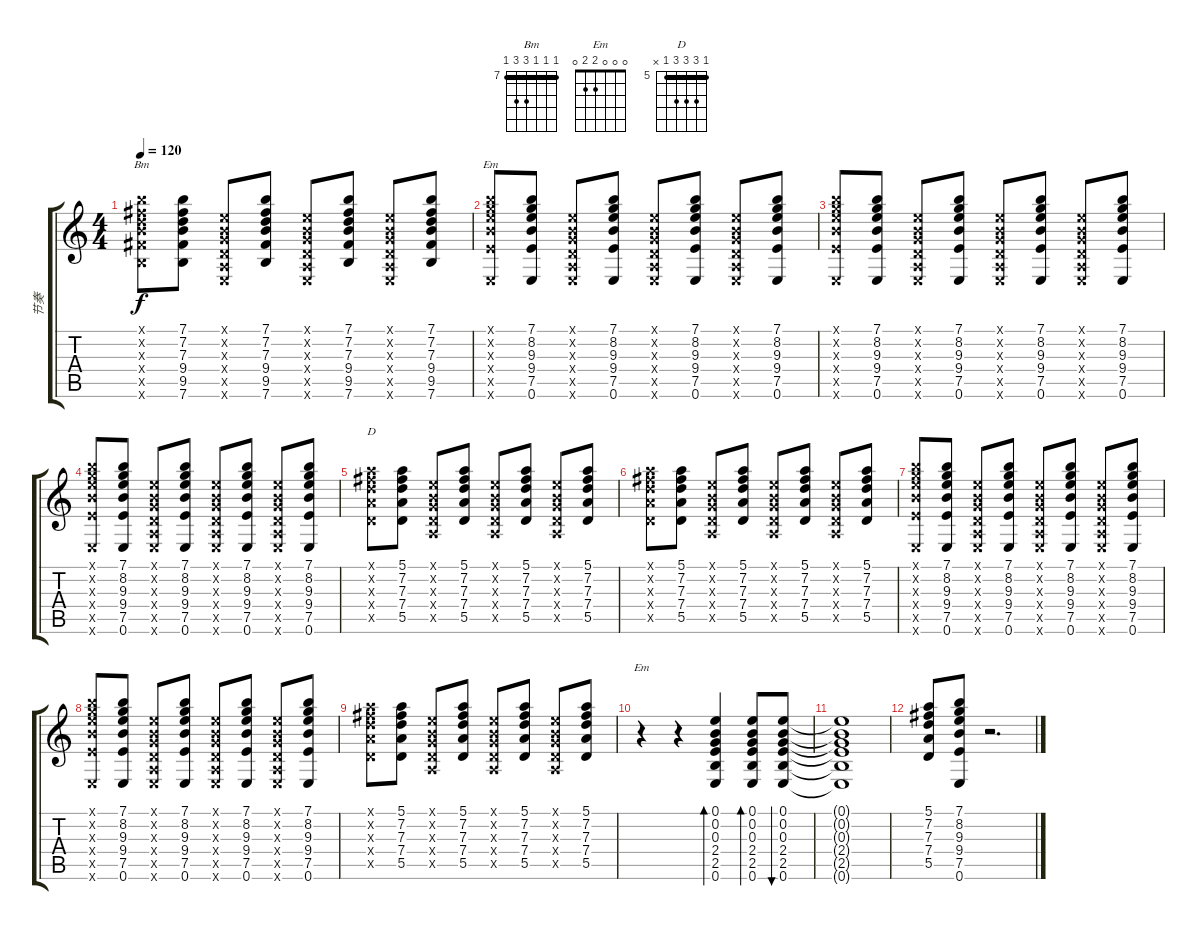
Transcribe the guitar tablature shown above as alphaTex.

\track ("节奏" "节奏") {instrument acousticguitarsteel}
\staff {score tabs}
\tuning (E4 B3 G3 D3 A2 E2) {hide}
\chord ("Bm" 7 7 7 9 9 7) {firstfret 7 barre 7}
\chord ("Em" 7 8 9 9 7 0) {firstfret 7 barre 7}
\chord ("D" 5 7 7 7 5 x) {firstfret 5 barre 5}
\chord ("Em" 0 0 0 2 2 0)
\ts (4 4)
\tempo 120
\clef g2
\ks c
(7.1{x} 7.2{x} 7.3{x} 9.4{x} 9.5{x} 7.6{x}).8{ch "Bm" dy f} (7.1 7.2 7.3 9.4 9.5 7.6).8 (0.1{x} 0.2{x} 0.3{x} 0.4{x} 0.5{x} 0.6{x}).8 (7.1 7.2 7.3 9.4 9.5 7.6).8 (0.1{x} 0.2{x} 0.3{x} 0.4{x} 0.5{x} 0.6{x}).8 (7.1 7.2 7.3 9.4 9.5 7.6).8 (0.1{x} 0.2{x} 0.3{x} 0.4{x} 0.5{x} 0.6{x}).8 (7.1 7.2 7.3 9.4 9.5 7.6).8 |
(7.1{x} 8.2{x} 9.3{x} 9.4{x} 7.5{x} 0.6{x}).8{ch "Em"} (7.1 8.2 9.3 9.4 7.5 0.6).8 (0.1{x} 0.2{x} 0.3{x} 0.4{x} 0.5{x} 0.6{x}).8 (7.1 8.2 9.3 9.4 7.5 0.6).8 (0.1{x} 0.2{x} 0.3{x} 0.4{x} 0.5{x} 0.6{x}).8 (7.1 8.2 9.3 9.4 7.5 0.6).8 (0.1{x} 0.2{x} 0.3{x} 0.4{x} 0.5{x} 0.6{x}).8 (7.1 8.2 9.3 9.4 7.5 0.6).8 |
(7.1{x} 8.2{x} 9.3{x} 9.4{x} 7.5{x} 0.6{x}).8{txt ""} (7.1 8.2 9.3 9.4 7.5 0.6).8 (0.1{x} 0.2{x} 0.3{x} 0.4{x} 0.5{x} 0.6{x}).8 (7.1 8.2 9.3 9.4 7.5 0.6).8 (0.1{x} 0.2{x} 0.3{x} 0.4{x} 0.5{x} 0.6{x}).8 (7.1 8.2 9.3 9.4 7.5 0.6).8 (0.1{x} 0.2{x} 0.3{x} 0.4{x} 0.5{x} 0.6{x}).8 (7.1 8.2 9.3 9.4 7.5 0.6).8 |
(7.1{x} 8.2{x} 9.3{x} 9.4{x} 7.5{x} 0.6{x}).8 (7.1 8.2 9.3 9.4 7.5 0.6).8 (0.1{x} 0.2{x} 0.3{x} 0.4{x} 0.5{x} 0.6{x}).8 (7.1 8.2 9.3 9.4 7.5 0.6).8 (0.1{x} 0.2{x} 0.3{x} 0.4{x} 0.5{x} 0.6{x}).8 (7.1 8.2 9.3 9.4 7.5 0.6).8 (0.1{x} 0.2{x} 0.3{x} 0.4{x} 0.5{x} 0.6{x}).8 (7.1 8.2 9.3 9.4 7.5 0.6).8 |
(5.1{x} 7.2{x} 7.3{x} 7.4{x} 5.5{x}).8{ch "D"} (5.1 7.2 7.3 7.4 5.5).8 (0.1{x} 0.2{x} 0.3{x} 0.4{x} 0.5{x}).8 (5.1 7.2 7.3 7.4 5.5).8 (0.1{x} 0.2{x} 0.3{x} 0.4{x} 0.5{x}).8 (5.1 7.2 7.3 7.4 5.5).8 (0.1{x} 0.2{x} 0.3{x} 0.4{x} 0.5{x}).8 (5.1 7.2 7.3 7.4 5.5).8 |
(5.1{x} 7.2{x} 7.3{x} 7.4{x} 5.5{x}).8 (5.1 7.2 7.3 7.4 5.5).8 (0.1{x} 0.2{x} 0.3{x} 0.4{x} 0.5{x}).8 (5.1 7.2 7.3 7.4 5.5).8 (0.1{x} 0.2{x} 0.3{x} 0.4{x} 0.5{x}).8 (5.1 7.2 7.3 7.4 5.5).8 (0.1{x} 0.2{x} 0.3{x} 0.4{x} 0.5{x}).8 (5.1 7.2 7.3 7.4 5.5).8 |
(7.1{x} 8.2{x} 9.3{x} 9.4{x} 7.5{x} 0.6{x}).8 (7.1 8.2 9.3 9.4 7.5 0.6).8 (0.1{x} 0.2{x} 0.3{x} 0.4{x} 0.5{x} 0.6{x}).8 (7.1 8.2 9.3 9.4 7.5 0.6).8 (0.1{x} 0.2{x} 0.3{x} 0.4{x} 0.5{x} 0.6{x}).8 (7.1 8.2 9.3 9.4 7.5 0.6).8 (0.1{x} 0.2{x} 0.3{x} 0.4{x} 0.5{x} 0.6{x}).8 (7.1 8.2 9.3 9.4 7.5 0.6).8 |
(7.1{x} 8.2{x} 9.3{x} 9.4{x} 7.5{x} 0.6{x}).8 (7.1 8.2 9.3 9.4 7.5 0.6).8 (0.1{x} 0.2{x} 0.3{x} 0.4{x} 0.5{x} 0.6{x}).8 (7.1 8.2 9.3 9.4 7.5 0.6).8 (0.1{x} 0.2{x} 0.3{x} 0.4{x} 0.5{x} 0.6{x}).8 (7.1 8.2 9.3 9.4 7.5 0.6).8 (0.1{x} 0.2{x} 0.3{x} 0.4{x} 0.5{x} 0.6{x}).8{txt ""} (7.1 8.2 9.3 9.4 7.5 0.6).8 |
(5.1{x} 7.2{x} 7.3{x} 7.4{x} 5.5{x}).8 (5.1 7.2 7.3 7.4 5.5).8 (0.1{x} 0.2{x} 0.3{x} 0.4{x} 0.5{x}).8 (5.1 7.2 7.3 7.4 5.5).8 (0.1{x} 0.2{x} 0.3{x} 0.4{x} 0.5{x}).8 (5.1 7.2 7.3 7.4 5.5).8 (0.1{x} 0.2{x} 0.3{x} 0.4{x} 0.5{x}).8 (5.1 7.2 7.3 7.4 5.5).8 |
r.4{ch "Em"} r.4 (0.1 0.2 0.3 2.4 2.5 0.6).4{bd 60} (0.1 0.2 0.3 2.4 2.5 0.6).8{bd 30} (0.1 0.2 0.3 2.4 2.5 0.6).8{bu 30} |
(0.1{t} 0.2{t} 0.3{t} 2.4{t} 2.5{t} 0.6{t}).1 |
(5.1 7.2 7.3 7.4 5.5).8 (7.1 8.2 9.3 9.4 7.5 0.6).8 r.2{d}
